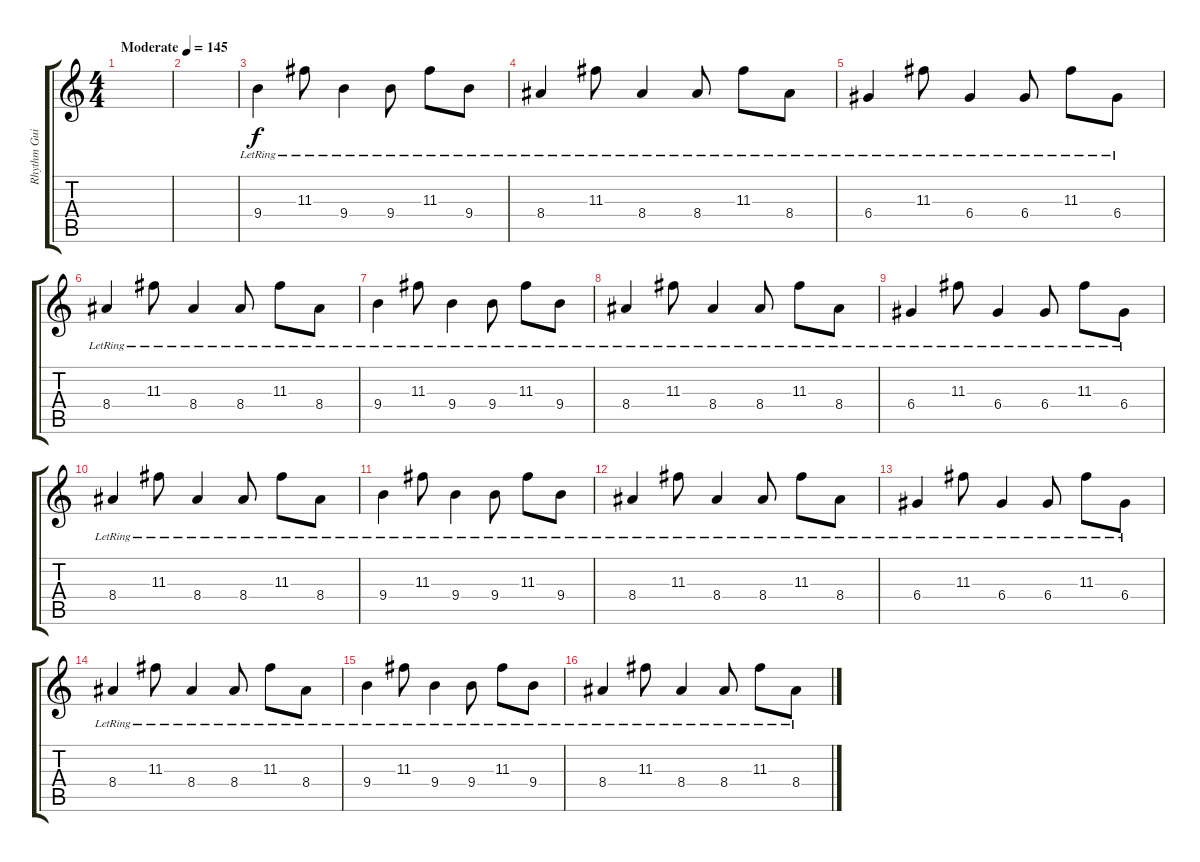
\track ("Rhythm Guitar" "Rhythm Gui") {instrument overdrivenguitar}
\staff {score tabs}
\tuning (E4 B3 G3 D3 A2 E2) {hide}
\ts (4 4)
\tempo (145 "Moderate")
\clef g2
\ks c
|
|
9.4{lr}.4{instrument acousticguitarsteel} 11.3{lr}.8 9.4{lr}.4 9.4{lr}.8 11.3{lr}.8 9.4{lr}.8 |
8.4{lr}.4 11.3{lr}.8 8.4{lr}.4 8.4{lr}.8 11.3{lr}.8 8.4{lr}.8 |
6.4{lr}.4 11.3{lr}.8 6.4{lr}.4 6.4{lr}.8 11.3{lr}.8 6.4{lr}.8 |
8.4{lr}.4 11.3{lr}.8 8.4{lr}.4 8.4{lr}.8 11.3{lr}.8 8.4{lr}.8 |
9.4{lr}.4 11.3{lr}.8 9.4{lr}.4 9.4{lr}.8 11.3{lr}.8 9.4{lr}.8 |
8.4{lr}.4 11.3{lr}.8 8.4{lr}.4 8.4{lr}.8 11.3{lr}.8 8.4{lr}.8 |
6.4{lr}.4 11.3{lr}.8 6.4{lr}.4 6.4{lr}.8 11.3{lr}.8 6.4{lr}.8 |
8.4{lr}.4 11.3{lr}.8 8.4{lr}.4 8.4{lr}.8 11.3{lr}.8 8.4{lr}.8 |
9.4{lr}.4 11.3{lr}.8 9.4{lr}.4 9.4{lr}.8 11.3{lr}.8 9.4{lr}.8 |
8.4{lr}.4 11.3{lr}.8 8.4{lr}.4 8.4{lr}.8 11.3{lr}.8 8.4{lr}.8 |
6.4{lr}.4 11.3{lr}.8 6.4{lr}.4 6.4{lr}.8 11.3{lr}.8 6.4{lr}.8 |
8.4{lr}.4 11.3{lr}.8 8.4{lr}.4 8.4{lr}.8 11.3{lr}.8 8.4{lr}.8 |
9.4{lr}.4 11.3{lr}.8 9.4{lr}.4 9.4{lr}.8 11.3{lr}.8 9.4{lr}.8 |
8.4{lr}.4 11.3{lr}.8 8.4{lr}.4 8.4{lr}.8 11.3{lr}.8 8.4{lr}.8
